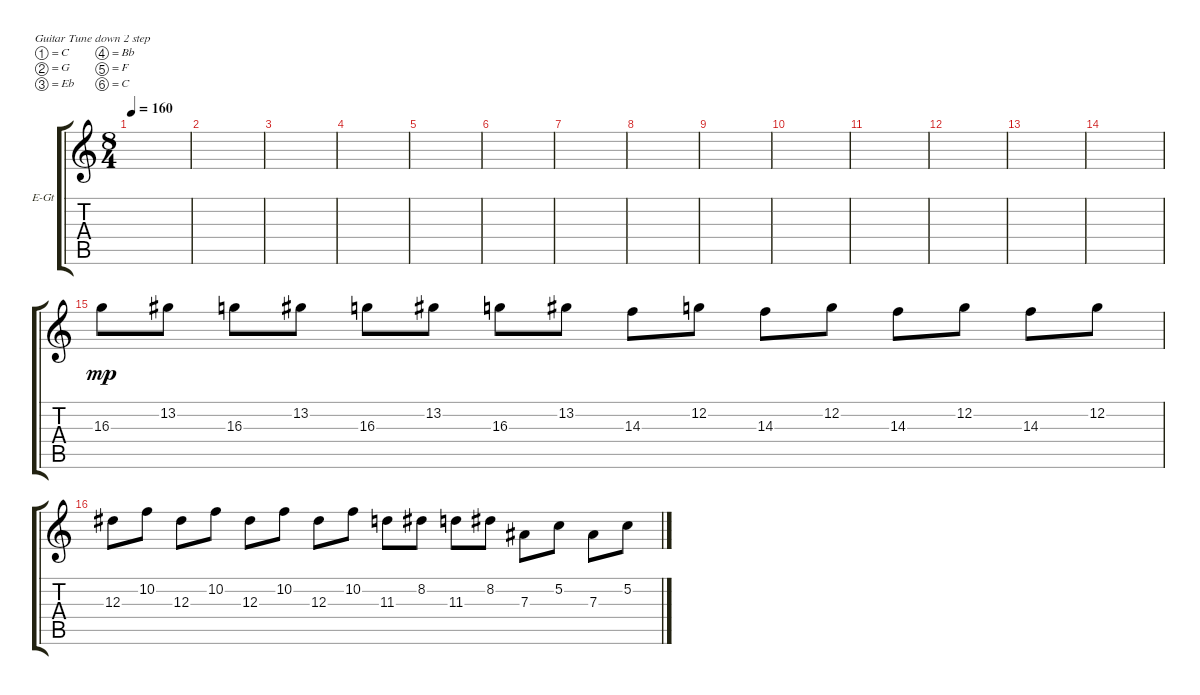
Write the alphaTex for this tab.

\defaultSystemsLayout 4
\bracketExtendMode groupsimilarinstruments
\firstSystemTrackNameOrientation horizontal
\otherSystemsTrackNameOrientation horizontal
\track ("Electric Guitar" "E-Gt") {instrument overdrivenguitar}
\staff {score tabs}
\tuning (C4 G3 Eb3 Bb2 F2 C2)
\ts (8 4)
\tempo 160
\clef g2
\ks c
|
|
|
|
|
|
|
|
|
|
|
|
|
|
16.3.8{dy mp} 13.2.8 16.3.8 13.2.8 16.3.8 13.2.8 16.3.8 13.2.8 14.3.8 12.2.8 14.3.8 12.2.8 14.3.8 12.2.8 14.3.8 12.2.8 |
12.3.8 10.2.8 12.3.8 10.2.8 12.3.8 10.2.8 12.3.8 10.2.8 11.3.8 8.2.8 11.3.8 8.2.8 7.3.8 5.2.8 7.3.8 5.2.8
